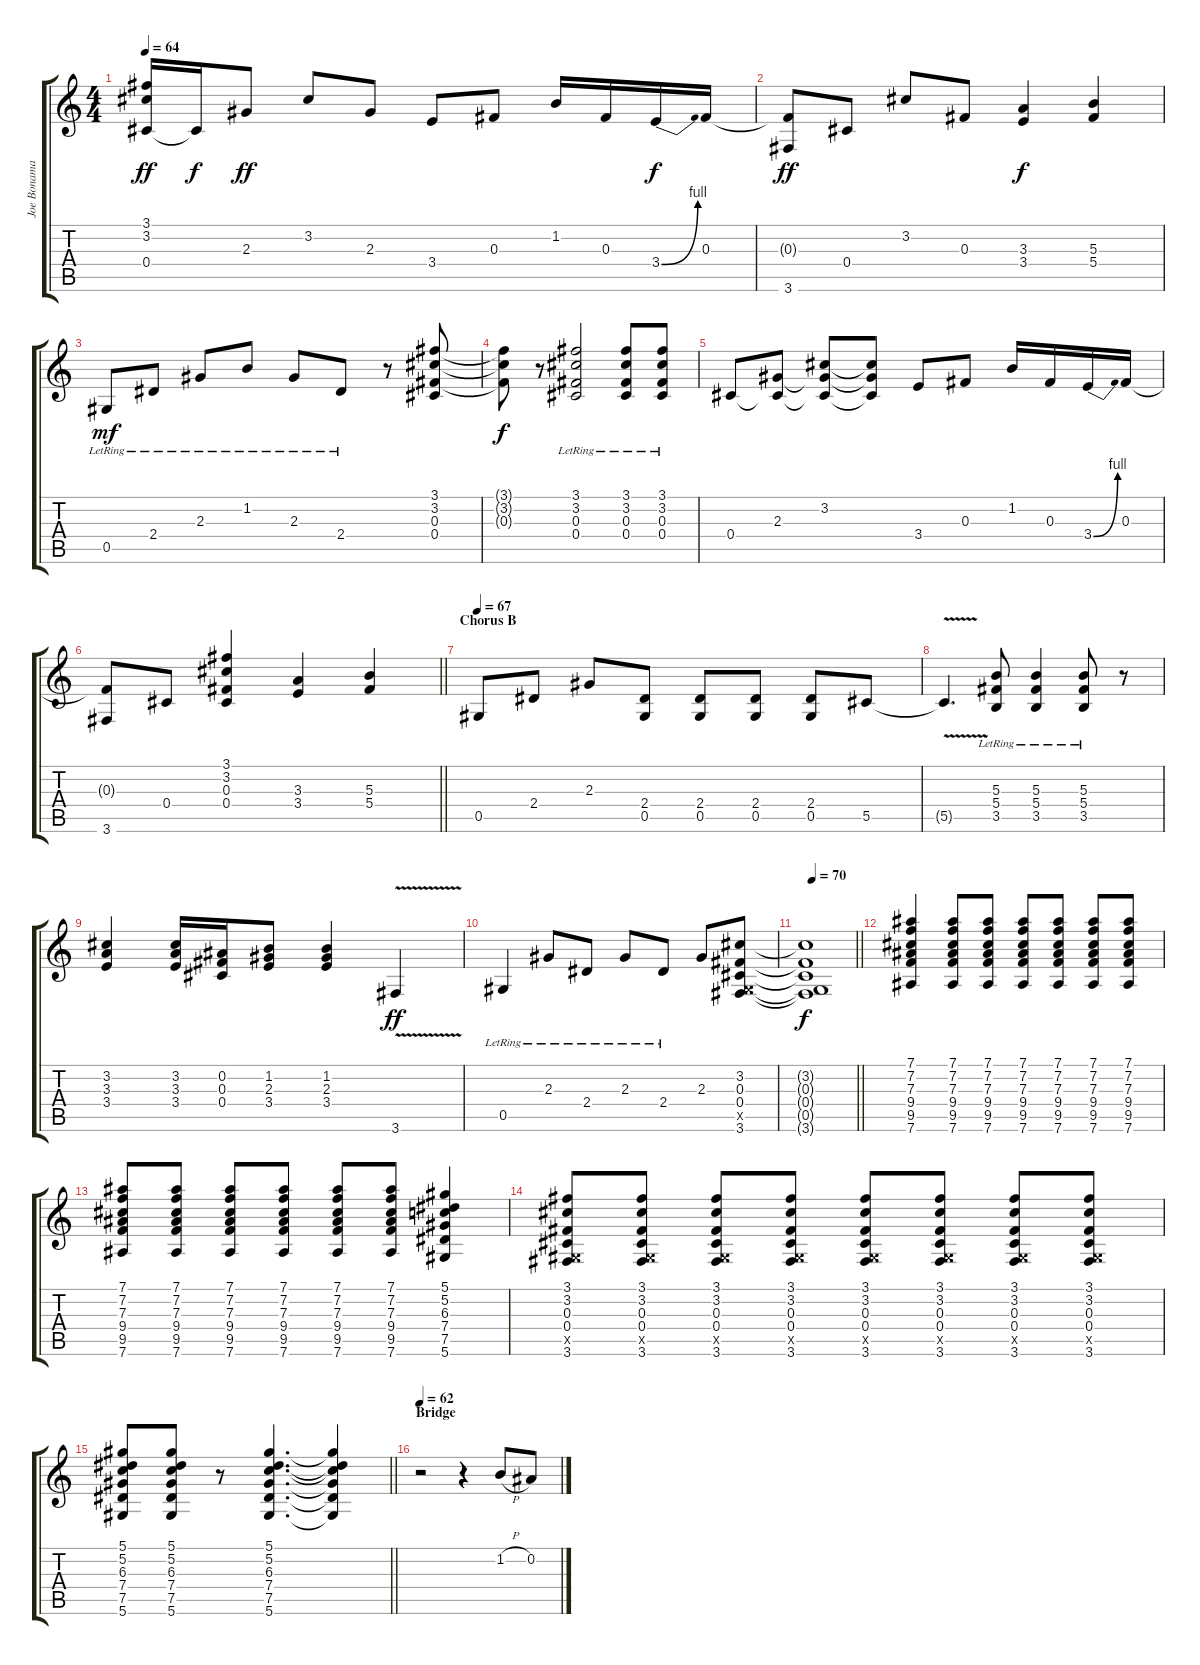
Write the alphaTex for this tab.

\track ("Joe Bonamassa - Guitar" "Joe Bonama") {instrument electricguitarclean bank 27}
\staff {score tabs}
\tuning (Eb4 Bb3 Gb3 Db3 Ab2 Eb2) {hide}
\ts (4 4)
\tempo 64
\clef g2
\ks c
(3.1{t} 3.2{t} 0.4).16{dy ff} 0.4{t}.16{dy f} 2.3.8{dy ff} 3.2.8 2.3.8 3.4.8 0.3.8 1.2.16 0.3.16 3.4{be (bend 0 0 60 4)}.16{dy f} 0.3.16 |
(0.3{t} 3.6).8{dy ff} 0.4.8 3.2.8 0.3.8 (3.3 3.4).4{dy f} (5.3 5.4).4 |
0.5{lr}.8{dy mf} 2.4{lr}.8 2.3{lr}.8 1.2{lr}.8 2.3{lr}.8 2.4{lr}.8 r.8 (3.1 3.2 0.3 0.4).8 |
(3.1{t} 3.2{t} 0.3{t}).8{dy f} r.8 (3.1{lr} 3.2{lr} 0.3{lr} 0.4).2 (3.1{lr} 3.2{lr} 0.3{lr} 0.4).8 (3.1{lr} 3.2{lr} 0.3{lr} 0.4).8 |
0.4.8 (2.3 0.4{t}).8 (3.2 2.3{t} 0.4{t}).8 (3.2{t} 2.3{t} 0.4{t}).8 3.4.8 0.3.8 1.2.16 0.3.16 3.4{be (bend 0 0 60 4)}.16 0.3.16 |
\barLineRight lightlight
(0.3{t} 3.6).8 0.4.8 (3.1 3.2 0.3 0.4).4 (3.3 3.4).4 (5.3 5.4).4 |
\section ("" "Chorus B")
\tempo 67
0.5.8 2.4.8 2.3.8 (2.4 0.5).8 (2.4 0.5).8 (2.4 0.5).8 (2.4 0.5).8 5.5.8 |
5.5{v t}.4{d} (5.3{lr} 5.4{lr} 3.5{lr}).8 (5.3{lr} 5.4{lr} 3.5{lr}).4 (5.3{lr} 5.4{lr} 3.5{lr}).8 r.8 |
(3.2 3.3 3.4).4 (3.2 3.3 3.4).16 (0.2 0.3 0.4).16 (1.2 2.3 3.4).8 (1.2 2.3 3.4).4 3.6{v}.4{dy ff} |
0.5{lr}.4 2.3{lr}.8 2.4{lr}.8 2.3{lr}.8 2.4{lr}.8 2.3.8 (3.2 0.3 0.4 0.5{x} 3.6).8 |
\tempo 70
\barLineRight lightlight
(3.2{t} 0.3{t} 0.4{t} 0.5{t} 3.6{t}).1{dy f} |
(7.1 7.2 7.3 9.4 9.5 7.6).4 (7.1 7.2 7.3 9.4 9.5 7.6).8 (7.1 7.2 7.3 9.4 9.5 7.6).8 (7.1 7.2 7.3 9.4 9.5 7.6).8 (7.1 7.2 7.3 9.4 9.5 7.6).8 (7.1 7.2 7.3 9.4 9.5 7.6).8 (7.1 7.2 7.3 9.4 9.5 7.6).8 |
(7.1 7.2 7.3 9.4 9.5 7.6).8 (7.1 7.2 7.3 9.4 9.5 7.6).8 (7.1 7.2 7.3 9.4 9.5 7.6).8 (7.1 7.2 7.3 9.4 9.5 7.6).8 (7.1 7.2 7.3 9.4 9.5 7.6).8 (7.1 7.2 7.3 9.4 9.5 7.6).8 (5.1 5.2 6.3 7.4 7.5 5.6).4 |
(3.1 3.2 0.3 0.4 0.5{x} 3.6).8 (3.1 3.2 0.3 0.4 0.5{x} 3.6).8 (3.1 3.2 0.3 0.4 0.5{x} 3.6).8 (3.1 3.2 0.3 0.4 0.5{x} 3.6).8 (3.1 3.2 0.3 0.4 0.5{x} 3.6).8 (3.1 3.2 0.3 0.4 0.5{x} 3.6).8 (3.1 3.2 0.3 0.4 0.5{x} 3.6).8 (3.1 3.2 0.3 0.4 0.5{x} 3.6).8 |
\barLineRight lightlight
(5.1 5.2 6.3 7.4 7.5 5.6).8 (5.1 5.2 6.3 7.4 7.5 5.6).8 r.8 (5.1 5.2 6.3 7.4 7.5 5.6).4{d volume 8} (5.1{t} 5.2{t} 6.3{t} 7.4{t} 7.5{t} 5.6{t}).4 |
\section ("" "Bridge")
\tempo 62
r.2{volume 16 instrument electricguitarclean} r.4 1.2{h}.8 0.2.8
